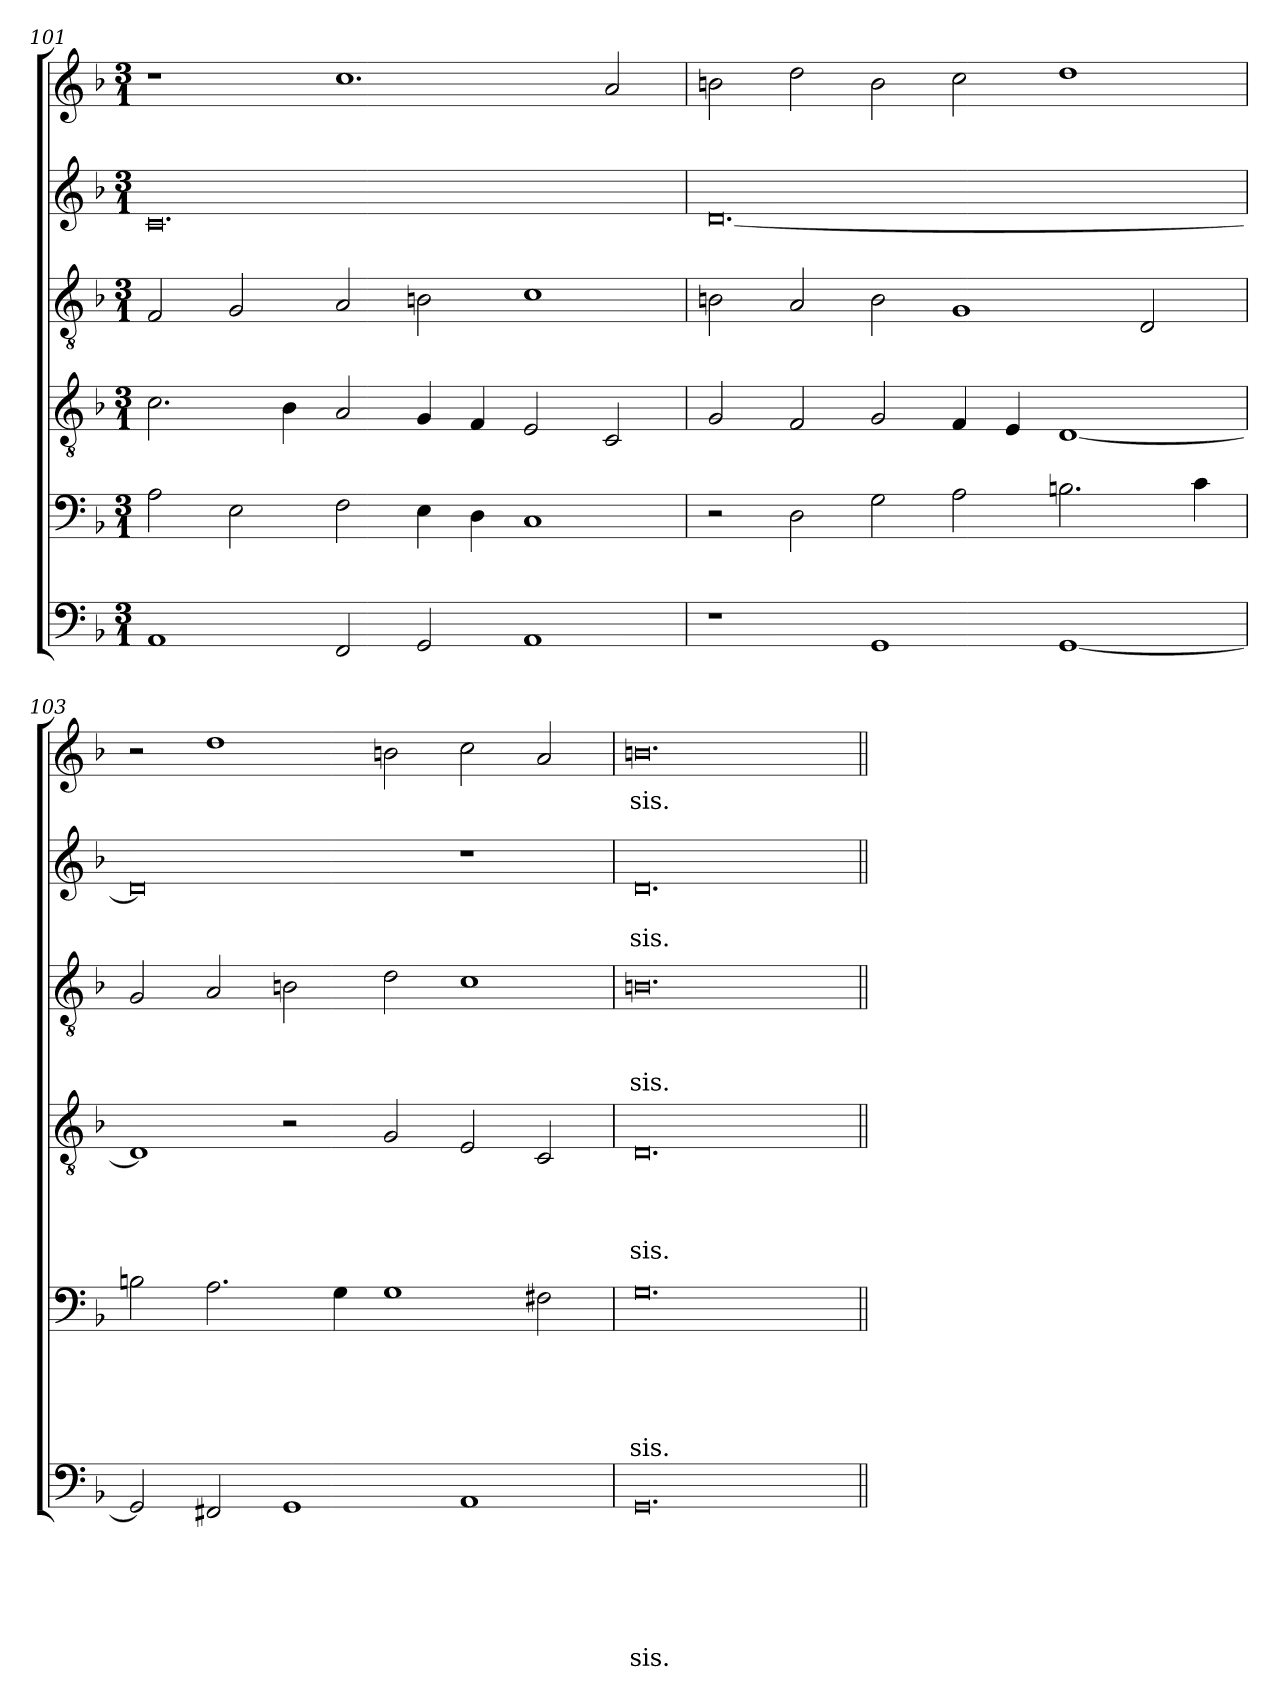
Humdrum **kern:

**kern	**text	**text	**text	**text	**text	**text	**kern	**text	**text	**text	**text	**text	**kern	**text	**text	**text	**text	**kern	**text	**text	**text	**kern	**text	**text	**kern	**text
*part6	*part6	*part6	*part6	*part6	*part6	*part6	*part5	*part5	*part5	*part5	*part5	*part5	*part4	*part4	*part4	*part4	*part4	*part3	*part3	*part3	*part3	*part2	*part2	*part2	*part1	*part1
*staff6	*staff6	*staff6	*staff6	*staff6	*staff6	*staff6	*staff5	*staff5	*staff5	*staff5	*staff5	*staff5	*staff4	*staff4	*staff4	*staff4	*staff4	*staff3	*staff3	*staff3	*staff3	*staff2	*staff2	*staff2	*staff1	*staff1
!!LO:LB:g=z
*clefF4	*	*	*	*	*	*	*clefF4	*	*	*	*	*	*clefGv2	*	*	*	*	*clefGv2	*	*	*	*clefG2	*	*	*clefG2	*
*k[b-]	*	*	*	*	*	*	*k[b-]	*	*	*	*	*	*k[b-]	*	*	*	*	*k[b-]	*	*	*	*k[b-]	*	*	*k[b-]	*
*F:	*	*	*	*	*	*	*F:	*	*	*	*	*	*F:	*	*	*	*	*F:	*	*	*	*F:	*	*	*F:	*
*M3/1	*	*	*	*	*	*	*M3/1	*	*	*	*	*	*M3/1	*	*	*	*	*M3/1	*	*	*	*M3/1	*	*	*M3/1	*
=101	=101	=101	=101	=101	=101	=101	=101	=101	=101	=101	=101	=101	=101	=101	=101	=101	=101	=101	=101	=101	=101	=101	=101	=101	=101	=101
1AA	.	.	.	.	.	.	2A\	.	.	.	.	.	2.c\	.	.	.	.	2F/	.	.	.	0.c	.	.	1r	.
.	.	.	.	.	.	.	2E\	.	.	.	.	.	.	.	.	.	.	2G/	.	.	.	.	.	.	.	.
.	.	.	.	.	.	.	.	.	.	.	.	.	4B-\	.	.	.	.	.	.	.	.	.	.	.	.	.
2FF/	.	.	.	.	.	.	2F\	.	.	.	.	.	2A/	.	.	.	.	2A/	.	.	.	.	.	.	1.cc	.
2GG/	.	.	.	.	.	.	4E\	.	.	.	.	.	4G/	.	.	.	.	2Bn\	.	.	.	.	.	.	.	.
.	.	.	.	.	.	.	4D\	.	.	.	.	.	4F/	.	.	.	.	.	.	.	.	.	.	.	.	.
1AA	.	.	.	.	.	.	1C	.	.	.	.	.	2E/	.	.	.	.	1c	.	.	.	.	.	.	.	.
.	.	.	.	.	.	.	.	.	.	.	.	.	2C/	.	.	.	.	.	.	.	.	.	.	.	2a/	.
=102	=102	=102	=102	=102	=102	=102	=102	=102	=102	=102	=102	=102	=102	=102	=102	=102	=102	=102	=102	=102	=102	=102	=102	=102	=102	=102
1r	.	.	.	.	.	.	2r	.	.	.	.	.	2G/	.	.	.	.	2Bn\	.	.	.	[0.d	.	.	2bn\	.
.	.	.	.	.	.	.	2D\	.	.	.	.	.	2F/	.	.	.	.	2A/	.	.	.	.	.	.	2dd\	.
1GG	.	.	.	.	.	.	2G\	.	.	.	.	.	2G/	.	.	.	.	2B\	.	.	.	.	.	.	2b\	.
.	.	.	.	.	.	.	2A\	.	.	.	.	.	4F/	.	.	.	.	1G	.	.	.	.	.	.	2cc\	.
.	.	.	.	.	.	.	.	.	.	.	.	.	4E/	.	.	.	.	.	.	.	.	.	.	.	.	.
[1GG	.	.	.	.	.	.	2.Bn\	.	.	.	.	.	[1D	.	.	.	.	.	.	.	.	.	.	.	1dd	.
.	.	.	.	.	.	.	.	.	.	.	.	.	.	.	.	.	.	2D/	.	.	.	.	.	.	.	.
.	.	.	.	.	.	.	4c\	.	.	.	.	.	.	.	.	.	.	.	.	.	.	.	.	.	.	.
=103	=103	=103	=103	=103	=103	=103	=103	=103	=103	=103	=103	=103	=103	=103	=103	=103	=103	=103	=103	=103	=103	=103	=103	=103	=103	=103
2GG/]	.	.	.	.	.	.	2Bn\	.	.	.	.	.	1D]	.	.	.	.	2G/	.	.	.	0d]	.	.	2r	.
2FF#X/	.	.	.	.	.	.	2.A\	.	.	.	.	.	.	.	.	.	.	2A/	.	.	.	.	.	.	1dd	.
1GG	.	.	.	.	.	.	.	.	.	.	.	.	2r	.	.	.	.	2B\	.	.	.	.	.	.	.	.
.	.	.	.	.	.	.	4G\	.	.	.	.	.	.	.	.	.	.	.	.	.	.	.	.	.	.	.
.	.	.	.	.	.	.	1G	.	.	.	.	.	2G/	.	.	.	.	2d\	.	.	.	.	.	.	2bn\	.
1AA	.	.	.	.	.	.	.	.	.	.	.	.	2E/	.	.	.	.	1c	.	.	.	1r	.	.	2cc\	.
.	.	.	.	.	.	.	2F#X\	.	.	.	.	.	2C/	.	.	.	.	.	.	.	.	.	.	.	2a/	.
=104	=104	=104	=104	=104	=104	=104	=104	=104	=104	=104	=104	=104	=104	=104	=104	=104	=104	=104	=104	=104	=104	=104	=104	=104	=104	=104
0.GG	.	.	.	.	.	-sis.	0.G	.	.	.	.	-sis.	0.D	.	.	.	-sis.	0.Bn	.	.	-sis.	0.d	.	-sis.	0.bn	-sis.
=||	=||	=||	=||	=||	=||	=||	=||	=||	=||	=||	=||	=||	=||	=||	=||	=||	=||	=||	=||	=||	=||	=||	=||	=||	=||	=||
*-	*-	*-	*-	*-	*-	*-	*-	*-	*-	*-	*-	*-	*-	*-	*-	*-	*-	*-	*-	*-	*-	*-	*-	*-	*-	*-
